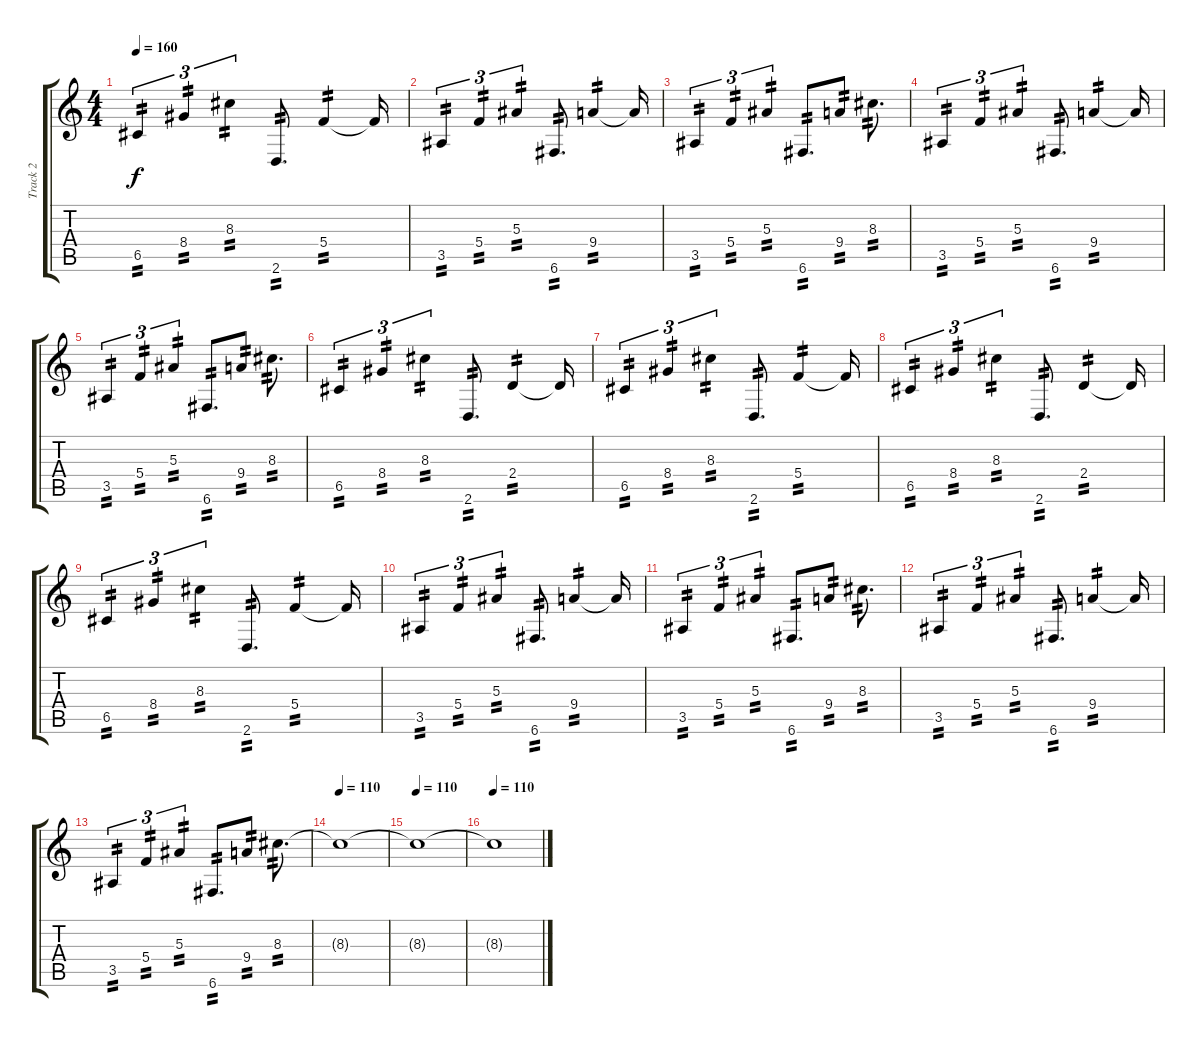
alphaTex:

\track ("Track 2" "Track 2") {instrument distortionguitar}
\staff {score tabs}
\tuning (D4 A3 F3 C3 G2 C2) {hide}
\ts (4 4)
\tempo 160
\clef g2
\ks c
6.5.4{tu (3 2) tp 2 dy f} 8.4.4{tu (3 2) tp 2} 8.3.4{tu (3 2) tp 2} 2.6.8{d tp 2} 5.4.4{tp 2} 5.4{t}.16 |
3.5.4{tu (3 2) tp 2} 5.4.4{tu (3 2) tp 2} 5.3.4{tu (3 2) tp 2} 6.6.8{d tp 2} 9.4.4{tp 2} 9.4{t}.16 |
3.5.4{tu (3 2) tp 2} 5.4.4{tu (3 2) tp 2} 5.3.4{tu (3 2) tp 2} 6.6.8{d tp 2} 9.4.8{tp 2} 8.3.8{d tp 2} |
3.5.4{tu (3 2) tp 2} 5.4.4{tu (3 2) tp 2} 5.3.4{tu (3 2) tp 2} 6.6.8{d tp 2} 9.4.4{tp 2} 9.4{t}.16 |
3.5.4{tu (3 2) tp 2} 5.4.4{tu (3 2) tp 2} 5.3.4{tu (3 2) tp 2} 6.6.8{d tp 2} 9.4.8{tp 2} 8.3.8{d tp 2} |
6.5.4{tu (3 2) tp 2} 8.4.4{tu (3 2) tp 2} 8.3.4{tu (3 2) tp 2} 2.6.8{d tp 2} 2.4.4{tp 2} 2.4{t}.16 |
6.5.4{tu (3 2) tp 2} 8.4.4{tu (3 2) tp 2} 8.3.4{tu (3 2) tp 2} 2.6.8{d tp 2} 5.4.4{tp 2} 5.4{t}.16 |
6.5.4{tu (3 2) tp 2} 8.4.4{tu (3 2) tp 2} 8.3.4{tu (3 2) tp 2} 2.6.8{d tp 2} 2.4.4{tp 2} 2.4{t}.16 |
6.5.4{tu (3 2) tp 2} 8.4.4{tu (3 2) tp 2} 8.3.4{tu (3 2) tp 2} 2.6.8{d tp 2} 5.4.4{tp 2} 5.4{t}.16 |
3.5.4{tu (3 2) tp 2} 5.4.4{tu (3 2) tp 2} 5.3.4{tu (3 2) tp 2} 6.6.8{d tp 2} 9.4.4{tp 2} 9.4{t}.16 |
3.5.4{tu (3 2) tp 2} 5.4.4{tu (3 2) tp 2} 5.3.4{tu (3 2) tp 2} 6.6.8{d tp 2} 9.4.8{tp 2} 8.3.8{d tp 2} |
3.5.4{tu (3 2) tp 2} 5.4.4{tu (3 2) tp 2} 5.3.4{tu (3 2) tp 2} 6.6.8{d tp 2} 9.4.4{tp 2} 9.4{t}.16 |
3.5.4{tu (3 2) tp 2} 5.4.4{tu (3 2) tp 2} 5.3.4{tu (3 2) tp 2} 6.6.8{d tp 2} 9.4.8{tp 2} 8.3.8{d tp 2} |
\tempo 110
8.3{t}.1 |
\tempo 110
8.3{t}.1 |
\tempo 110
8.3{t}.1
